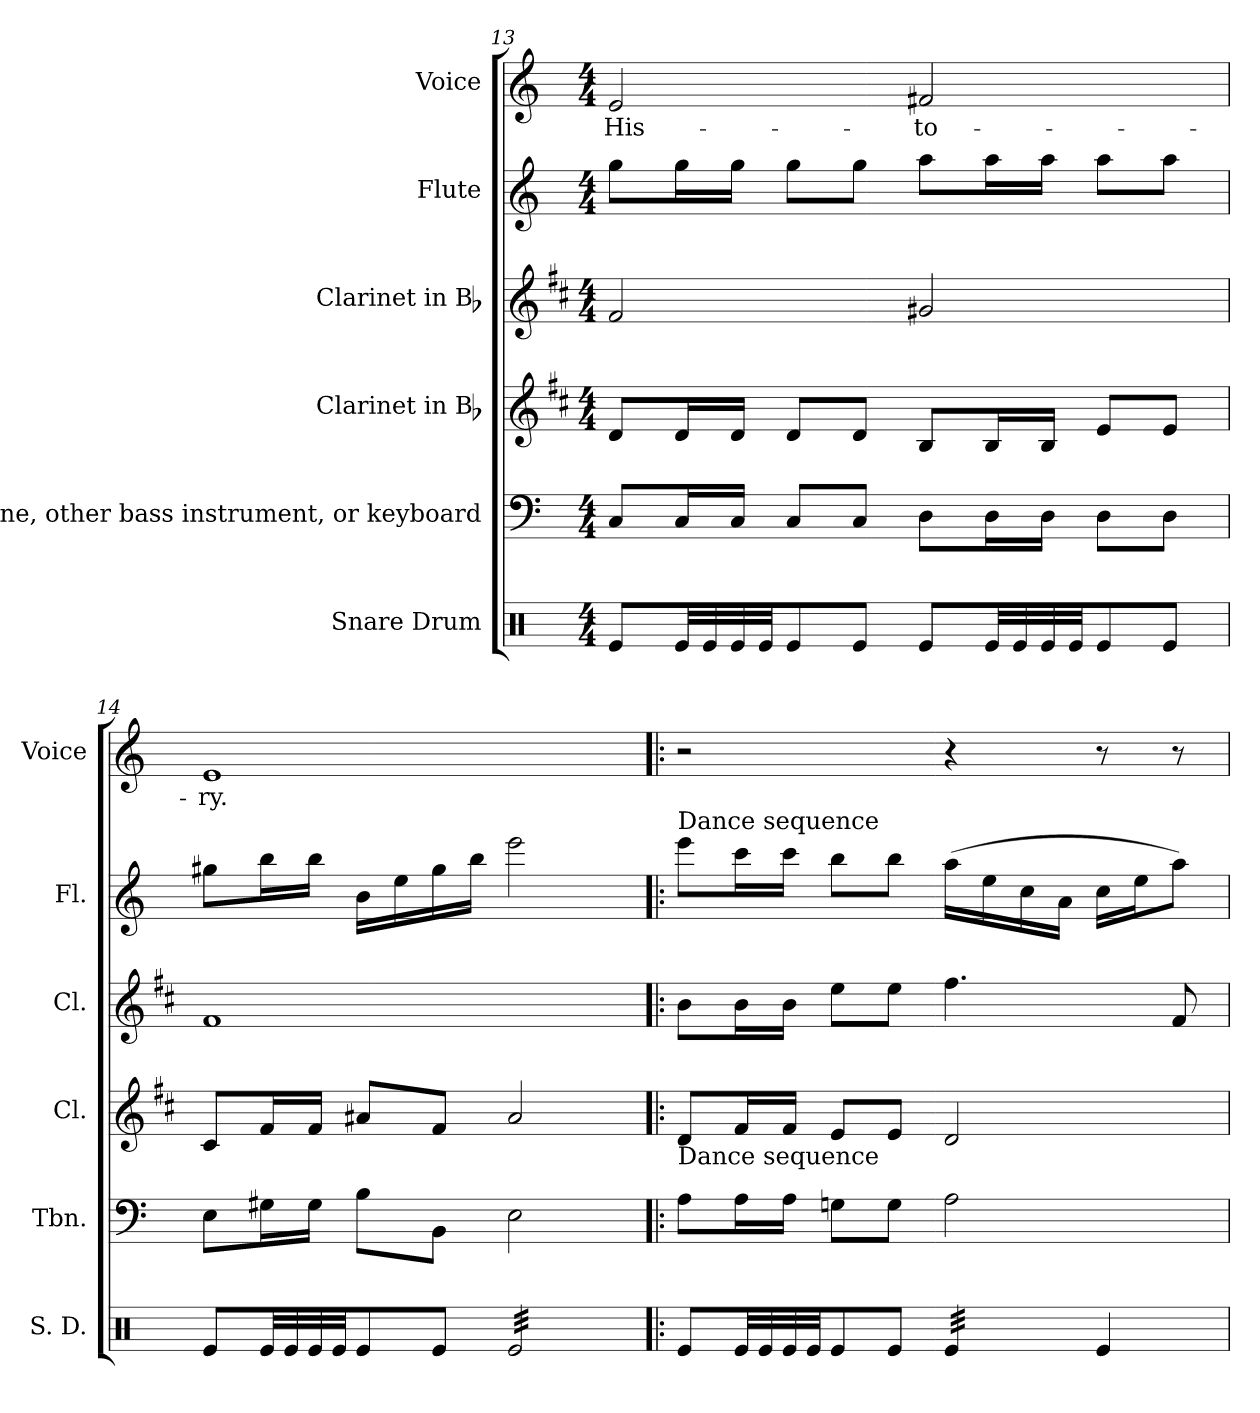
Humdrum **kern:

**kern	**kern	**kern	**kern	**kern	**kern	**text
*part6	*part5	*part4	*part3	*part2	*part1	*part1
*staff6	*staff5	*staff4	*staff3	*staff2	*staff1	*staff1
*I"Snare Drum	*I"Trombone, other bass instrument, or keyboard	*I"Clarinet in Bb	*I"Clarinet in Bb	*I"Flute	*I"Voice	*
*I'S. D.	*I'Tbn.	*I'Cl.	*I'Cl.	*I'Fl.	*I'Voice	*
!!LO:LB:g=z
*clefX	*clefF4	*clefG2	*clefG2	*clefG2	*clefG2	*
*	*	*ITrd1c2	*ITrd1c2	*	*	*
*k[]	*k[]	*k[]	*k[]	*k[]	*k[]	*
*C:	*C:	*C:	*C:	*C:	*C:	*
*M4/4	*M4/4	*M4/4	*M4/4	*M4/4	*M4/4	*
=13	=13	=13	=13	=13	=13	=13
!	!	!	!	!	!	!LO:LY:b:color=#000000
8Rei/L	8Ci/L	8ci/L	2ei/	8ggi\L	2ei/	His-
*tremolo	*	*	*	*	*	*
32Rei/	16Ci/L	16ci/L	.	16ggi\L	.	.
32Rei/	.	.	.	.	.	.
32Rei/	16Ci/JJ	16ci/JJ	.	16ggi\JJ	.	.
32Rei/	.	.	.	.	.	.
*Xtremolo	*	*	*	*	*	*
8Rei/	8Ci/L	8ci/L	.	8ggi\L	.	.
8Rei/J	8Ci/J	8ci/J	.	8ggi\J	.	.
!	!	!	!	!	!	!LO:LY:b:color=#000000
8Rei/L	8Di\L	8Ai/L	2f#Xi/	8aai\L	2f#Xi/	-to-
*tremolo	*	*	*	*	*	*
32Rei/	16Di\L	16Ai/L	.	16aai\L	.	.
32Rei/	.	.	.	.	.	.
32Rei/	16Di\JJ	16Ai/JJ	.	16aai\JJ	.	.
32Rei/	.	.	.	.	.	.
*Xtremolo	*	*	*	*	*	*
8Rei/	8Di\L	8di/L	.	8aai\L	.	.
8Rei/J	8Di\J	8di/J	.	8aai\J	.	.
=14	=14	=14	=14	=14	=14	=14
!	!	!	!	!	!	!LO:LY:b:color=#000000
8Rei/L	8Ei\L	8Bi/L	1ei	8gg#Xi\L	1ei	-ry.
*tremolo	*	*	*	*	*	*
32Rei/	16G#Xi\L	16ei/L	.	16bbi\L	.	.
32Rei/	.	.	.	.	.	.
32Rei/	16G#i\JJ	16ei/JJ	.	16bbi\JJ	.	.
32Rei/	.	.	.	.	.	.
*Xtremolo	*	*	*	*	*	*
8Rei/	8Bi\L	8g#Xi/L	.	16bi\LL	.	.
.	.	.	.	16eei\	.	.
8Rei/J	8BBi\J	8ei/J	.	16gg#i\	.	.
.	.	.	.	16bbi\JJ	.	.
*tremolo	*	*	*	*	*	*
32Rei/LLL	2Ei\	2g#i/	.	2eeei\	.	.
32Rei/	.	.	.	.	.	.
32Rei/	.	.	.	.	.	.
32Rei/	.	.	.	.	.	.
32Rei/	.	.	.	.	.	.
32Rei/	.	.	.	.	.	.
32Rei/	.	.	.	.	.	.
32Rei/	.	.	.	.	.	.
32Rei/	.	.	.	.	.	.
32Rei/	.	.	.	.	.	.
32Rei/	.	.	.	.	.	.
32Rei/	.	.	.	.	.	.
32Rei/	.	.	.	.	.	.
32Rei/	.	.	.	.	.	.
32Rei/	.	.	.	.	.	.
32Rei/JJJ	.	.	.	.	.	.
*Xtremolo	*	*	*	*	*	*
=15!|:	=15!|:	=15!|:	=15!|:	=15!|:	=15!|:	=15!|:
!	!	!	!	!LO:TX:a:t=Dance sequence	!	!
!	!	!LO:TX:b:t=Dance sequence	!	!	!	!
8Rei/L	8Ai\L	8ci/L	8ai\L	8eeei\L	2r	.
*tremolo	*	*	*	*	*	*
32Rei/	16Ai\L	16ei/L	16ai\L	16ccci\L	.	.
32Rei/	.	.	.	.	.	.
32Rei/	16Ai\JJ	16ei/JJ	16ai\JJ	16ccci\JJ	.	.
32Rei/	.	.	.	.	.	.
*Xtremolo	*	*	*	*	*	*
8Rei/	8Gni\L	8di/L	8ddi\L	8bbi\L	.	.
8Rei/J	8Gi\J	8di/J	8ddi\J	8bbi\J	.	.
*tremolo	*	*	*	*	*	*
32Rei/LLL	2Ai\	2ci/	4.eei\	(16aai\LL	4r	.
32Rei/	.	.	.	.	.	.
32Rei/	.	.	.	16eei\	.	.
32Rei/	.	.	.	.	.	.
32Rei/	.	.	.	16cci\	.	.
32Rei/	.	.	.	.	.	.
32Rei/	.	.	.	16ai\JJ	.	.
32Rei/JJJ	.	.	.	.	.	.
*Xtremolo	*	*	*	*	*	*
4Rei/	.	.	.	16cci\LL	8r	.
.	.	.	.	16eei\J	.	.
.	.	.	8ei/	8aai\J)	8r	.
=	=	=	=	=	=	=
*-	*-	*-	*-	*-	*-	*-
